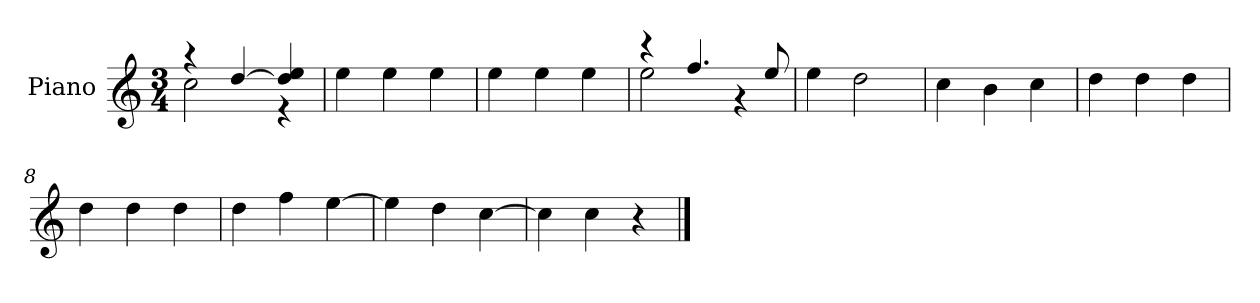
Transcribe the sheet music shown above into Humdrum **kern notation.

**kern
*part1
*staff1
*I"Piano
*I'P-no
*clefG2
*k[]
*M3/4
*MM180
=1
*^
4r	2cc\
[4dd/	.
4dd/] 4ee/	4r
*v	*v
=2
4ee\
4ee\
4ee\
=3
4ee\
4ee\
4ee\
=4
*^
4r	2ee\
4.ff/	.
.	4r
8ee/	.
*v	*v
=5
4ee\
2dd\
=6
4cc\
4b\
4cc\
=7
4dd\
4dd\
4dd\
=8
4dd\
4dd\
4dd\
=9
4dd\
4ff\
[4ee\
=10
4ee\]
4dd\
[4cc\
!!LO:LB:g=z
=11
4cc\]
4cc\
4r
==
*-
